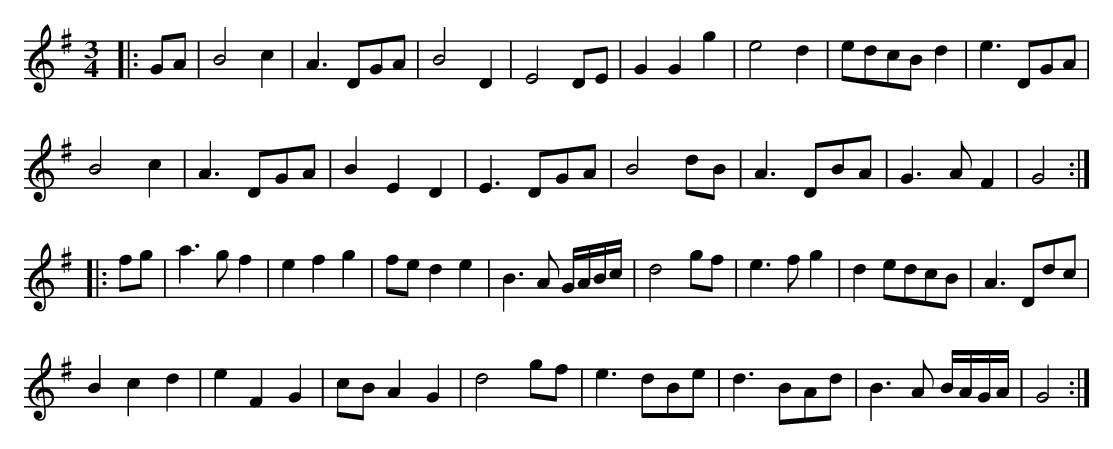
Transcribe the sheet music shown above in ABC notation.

X:1
M:3/4
K:G
|:GA|B4 c2|A3 DGA|B4 D2|E4 DE|G2G2g2|e4 d2|edcB d2|e3 DGA|
B4 c2|A3 DGA|B2E2D2|E3 DGA|B4 dB|A3 DBA|G3 AF2|G4:|
|:fg|a3 gf2|e2f2g2|fe d2 e2|B3 A G/A/B/c/|d4 gf|e3 fg2|d2 edcB|A3 Ddc|
B2 c2 d2|e2 F2 G2|cB A2 G2|d4 gf|e3 dBe|d3 BAd|B3 A B/A/G/A/|G4:|
